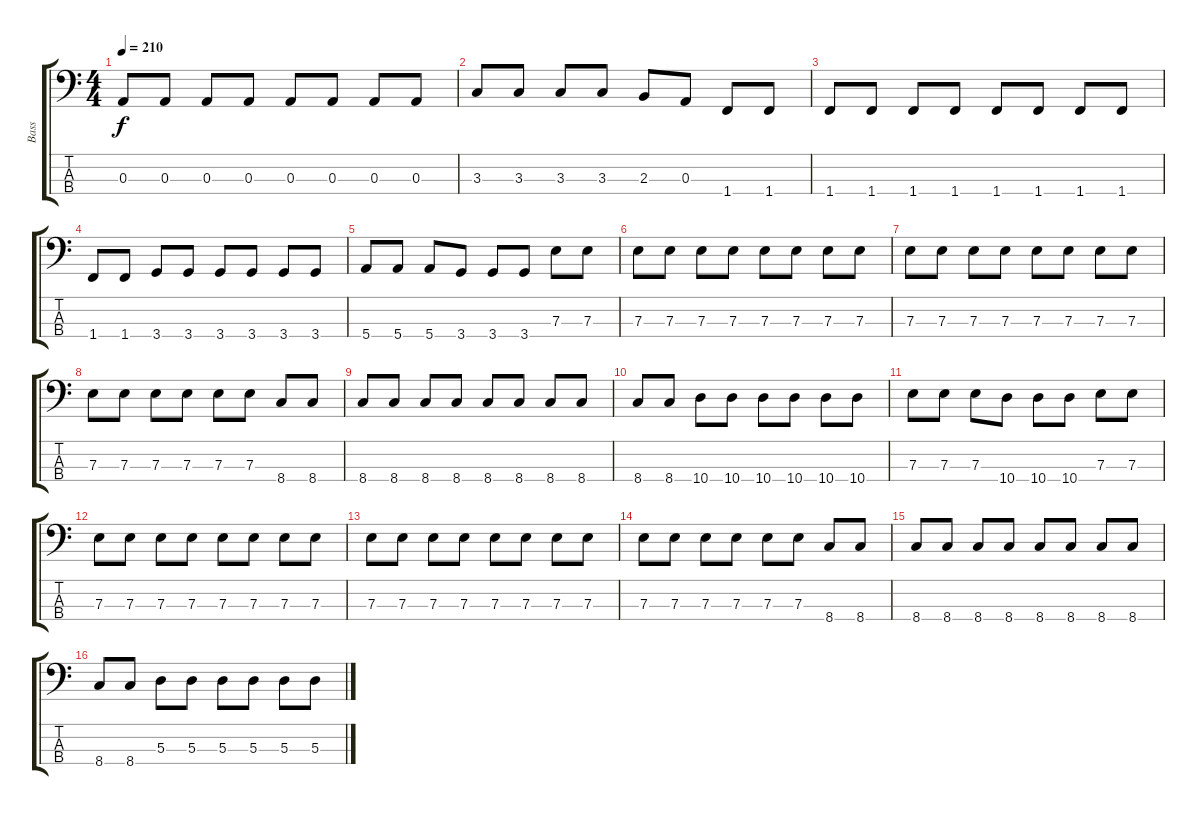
\track ("Bass" "Bass") {instrument electricbassfinger}
\staff {score tabs}
\tuning (G2 D2 A1 E1) {hide}
\ts (4 4)
\tempo 210
\clef f4
\ks c
0.3.8{dy f} 0.3.8 0.3.8 0.3.8 0.3.8 0.3.8 0.3.8 0.3.8 |
3.3.8 3.3.8 3.3.8 3.3.8 2.3.8 0.3.8 1.4.8 1.4.8 |
1.4.8 1.4.8 1.4.8 1.4.8 1.4.8 1.4.8 1.4.8 1.4.8 |
1.4.8 1.4.8 3.4.8 3.4.8 3.4.8 3.4.8 3.4.8 3.4.8 |
5.4.8 5.4.8 5.4.8 3.4.8 3.4.8 3.4.8 7.3.8 7.3.8 |
7.3.8 7.3.8 7.3.8 7.3.8 7.3.8 7.3.8 7.3.8 7.3.8 |
7.3.8 7.3.8 7.3.8 7.3.8 7.3.8 7.3.8 7.3.8 7.3.8 |
7.3.8 7.3.8 7.3.8 7.3.8 7.3.8 7.3.8 8.4.8 8.4.8 |
8.4.8 8.4.8 8.4.8 8.4.8 8.4.8 8.4.8 8.4.8 8.4.8 |
8.4.8 8.4.8 10.4.8 10.4.8 10.4.8 10.4.8 10.4.8 10.4.8 |
7.3.8 7.3.8 7.3.8 10.4.8 10.4.8 10.4.8 7.3.8 7.3.8 |
7.3.8 7.3.8 7.3.8 7.3.8 7.3.8 7.3.8 7.3.8 7.3.8 |
7.3.8 7.3.8 7.3.8 7.3.8 7.3.8 7.3.8 7.3.8 7.3.8 |
7.3.8 7.3.8 7.3.8 7.3.8 7.3.8 7.3.8 8.4.8 8.4.8 |
8.4.8 8.4.8 8.4.8 8.4.8 8.4.8 8.4.8 8.4.8 8.4.8 |
8.4.8 8.4.8 5.3.8 5.3.8 5.3.8 5.3.8 5.3.8 5.3.8
